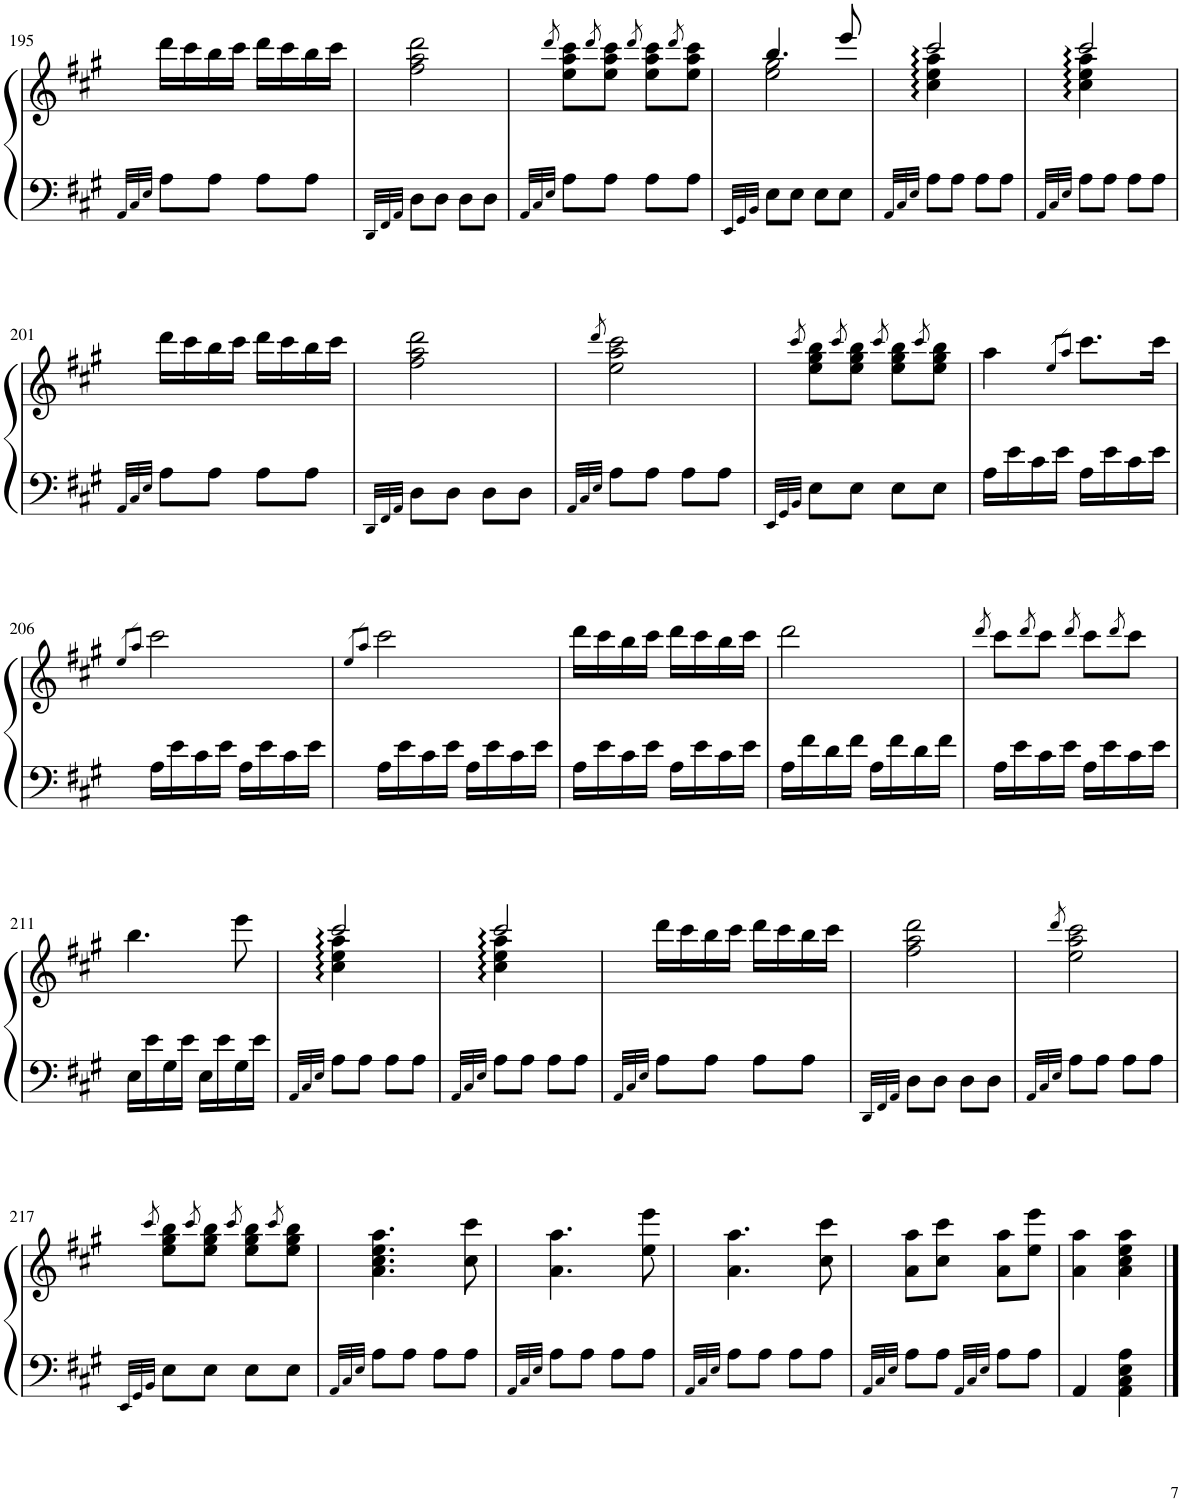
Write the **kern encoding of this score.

**kern	**kern
*part1	*part1
*staff2	*staff1
*I"Piano	*
*I'Pno.	*
!!LO:PB:g=z
*clefF4	*clefG2
*k[f#c#g#]	*k[f#c#g#]
*M2/4	*M2/4
=195	=195
32qAA/LLL	.
32qC#/	.
32qE/JJJ	.
8A\L	16ddd\LL
.	16ccc#\
8A\J	16bb\
.	16ccc#\JJ
8A\L	16ddd\LL
.	16ccc#\
8A\J	16bb\
.	16ccc#\JJ
=196	=196
32qDD/LLL	.
32qFF#/	.
32qAA/JJJ	.
8D\L	2ff#\ 2aa\ 2ddd\
8D\J	.
8D\L	.
8D\J	.
=197	=197
32qAA/LLL	.
32qC#/	.
32qE/JJJ	8qddd/
8A\L	8ee\ 8aa\ 8ccc#\L
.	8qddd/
8A\J	8ee\ 8aa\ 8ccc#\J
.	8qddd/
8A\L	8ee\ 8aa\ 8ccc#\L
.	8qddd/
8A\J	8ee\ 8aa\ 8ccc#\J
=198	=198
32qEE/LLL	.
32qGG#/	.
32qBB/JJJ	.
*	*^
8E\L	4.bb/	2ee\ 2gg#\
8E\J	.	.
8E\L	.	.
8E\J	8eee/	.
=199	=199	=199
32qAA/LLL	.	.
32qC#/	.	.
32qE/JJJ	.	.
8A\L	2ccc#/	4cc#\ 4ee\ 4aa\
8A\J	.	.
8A\L	.	4ryy
8A\J	.	.
=200	=200	=200
32qAA/LLL	.	.
32qC#/	.	.
32qE/JJJ	.	.
8A\L	2ccc#/	4cc#\ 4ee\ 4aa\
8A\J	.	.
8A\L	.	4ryy
8A\J	.	.
*	*v	*v
!!LO:LB:g=z
=201	=201
32qAA/LLL	.
32qC#/	.
32qE/JJJ	.
8A\L	16ddd\LL
.	16ccc#\
8A\J	16bb\
.	16ccc#\JJ
8A\L	16ddd\LL
.	16ccc#\
8A\J	16bb\
.	16ccc#\JJ
=202	=202
32qDD/LLL	.
32qFF#/	.
32qAA/JJJ	.
8D\L	2ff#\ 2aa\ 2ddd\
8D\J	.
8D\L	.
8D\J	.
=203	=203
32qAA/LLL	.
32qC#/	.
32qE/JJJ	8qddd/
8A\L	2ee\ 2aa\ 2ccc#\
8A\J	.
8A\L	.
8A\J	.
=204	=204
32qEE/LLL	.
32qGG#/	.
32qBB/JJJ	8qccc#/
8E\L	8ee\ 8gg#\ 8bb\L
.	8qccc#/
8E\J	8ee\ 8gg#\ 8bb\J
.	8qccc#/
8E\L	8ee\ 8gg#\ 8bb\L
.	8qccc#/
8E\J	8ee\ 8gg#\ 8bb\J
=205	=205
16A\LL	4aa\
16e\	.
16c#\	.
16e\JJ	.
.	8qee/L
.	8qaa/J
16A\LL	8.ccc#\L
16e\	.
16c#\	.
16e\JJ	16ccc#\Jk
!!LO:LB:g=z
=206	=206
.	8qee/L
.	8qaa/J
16A\LL	2ccc#\
16e\	.
16c#\	.
16e\JJ	.
16A\LL	.
16e\	.
16c#\	.
16e\JJ	.
=207	=207
.	8qee/L
.	8qaa/J
16A\LL	2ccc#\
16e\	.
16c#\	.
16e\JJ	.
16A\LL	.
16e\	.
16c#\	.
16e\JJ	.
=208	=208
16A\LL	16ddd\LL
16e\	16ccc#\
16c#\	16bb\
16e\JJ	16ccc#\JJ
16A\LL	16ddd\LL
16e\	16ccc#\
16c#\	16bb\
16e\JJ	16ccc#\JJ
=209	=209
16A\LL	2ddd\
16f#\	.
16d\	.
16f#\JJ	.
16A\LL	.
16f#\	.
16d\	.
16f#\JJ	.
=210	=210
.	8qddd/
16A\LL	8ccc#\L
16e\	.
.	8qddd/
16c#\	8ccc#\J
16e\JJ	.
.	8qddd/
16A\LL	8ccc#\L
16e\	.
.	8qddd/
16c#\	8ccc#\J
16e\JJ	.
!!LO:LB:g=z
=211	=211
16E\LL	4.bb\
16e\	.
16G#\	.
16e\JJ	.
16E\LL	.
16e\	.
16G#\	8eee\
16e\JJ	.
=212	=212
32qAA/LLL	.
32qC#/	.
32qE/JJJ	.
*	*^
8A\L	2ccc#/	4cc#\ 4ee\ 4aa\
8A\J	.	.
8A\L	.	4ryy
8A\J	.	.
=213	=213	=213
32qAA/LLL	.	.
32qC#/	.	.
32qE/JJJ	.	.
8A\L	2ccc#/	4cc#\ 4ee\ 4aa\
8A\J	.	.
8A\L	.	4ryy
8A\J	.	.
*	*v	*v
=214	=214
32qAA/LLL	.
32qC#/	.
32qE/JJJ	.
8A\L	16ddd\LL
.	16ccc#\
8A\J	16bb\
.	16ccc#\JJ
8A\L	16ddd\LL
.	16ccc#\
8A\J	16bb\
.	16ccc#\JJ
=215	=215
32qDD/LLL	.
32qFF#/	.
32qAA/JJJ	.
8D\L	2ff#\ 2aa\ 2ddd\
8D\J	.
8D\L	.
8D\J	.
=216	=216
32qAA/LLL	.
32qC#/	.
32qE/JJJ	8qddd/
8A\L	2ee\ 2aa\ 2ccc#\
8A\J	.
8A\L	.
8A\J	.
!!LO:LB:g=z
=217	=217
32qEE/LLL	.
32qGG#/	.
32qBB/JJJ	8qccc#/
8E\L	8ee\ 8gg#\ 8bb\L
.	8qccc#/
8E\J	8ee\ 8gg#\ 8bb\J
.	8qccc#/
8E\L	8ee\ 8gg#\ 8bb\L
.	8qccc#/
8E\J	8ee\ 8gg#\ 8bb\J
=218	=218
32qAA/LLL	.
32qC#/	.
32qE/JJJ	.
8A\L	4.a\ 4.cc#\ 4.ee\ 4.aa\
8A\J	.
8A\L	.
8A\J	8cc#\ 8ccc#\
=219	=219
32qAA/LLL	.
32qC#/	.
32qE/JJJ	.
8A\L	4.a\ 4.aa\
8A\J	.
8A\L	.
8A\J	8ee\ 8eee\
=220	=220
32qAA/LLL	.
32qC#/	.
32qE/JJJ	.
8A\L	4.a\ 4.aa\
8A\J	.
8A\L	.
8A\J	8cc#\ 8ccc#\
=221	=221
32qAA/LLL	.
32qC#/	.
32qE/JJJ	.
8A\L	8a\ 8aa\L
8A\J	8cc#\ 8ccc#\J
32qAA/LLL	.
32qC#/	.
32qE/JJJ	.
8A\L	8a\ 8aa\L
8A\J	8ee\ 8eee\J
=222	=222
4AA/	4a\ 4aa\
4AA\ 4C#\ 4E\ 4A\	4a\ 4cc#\ 4ee\ 4aa\
==	==
*-	*-
